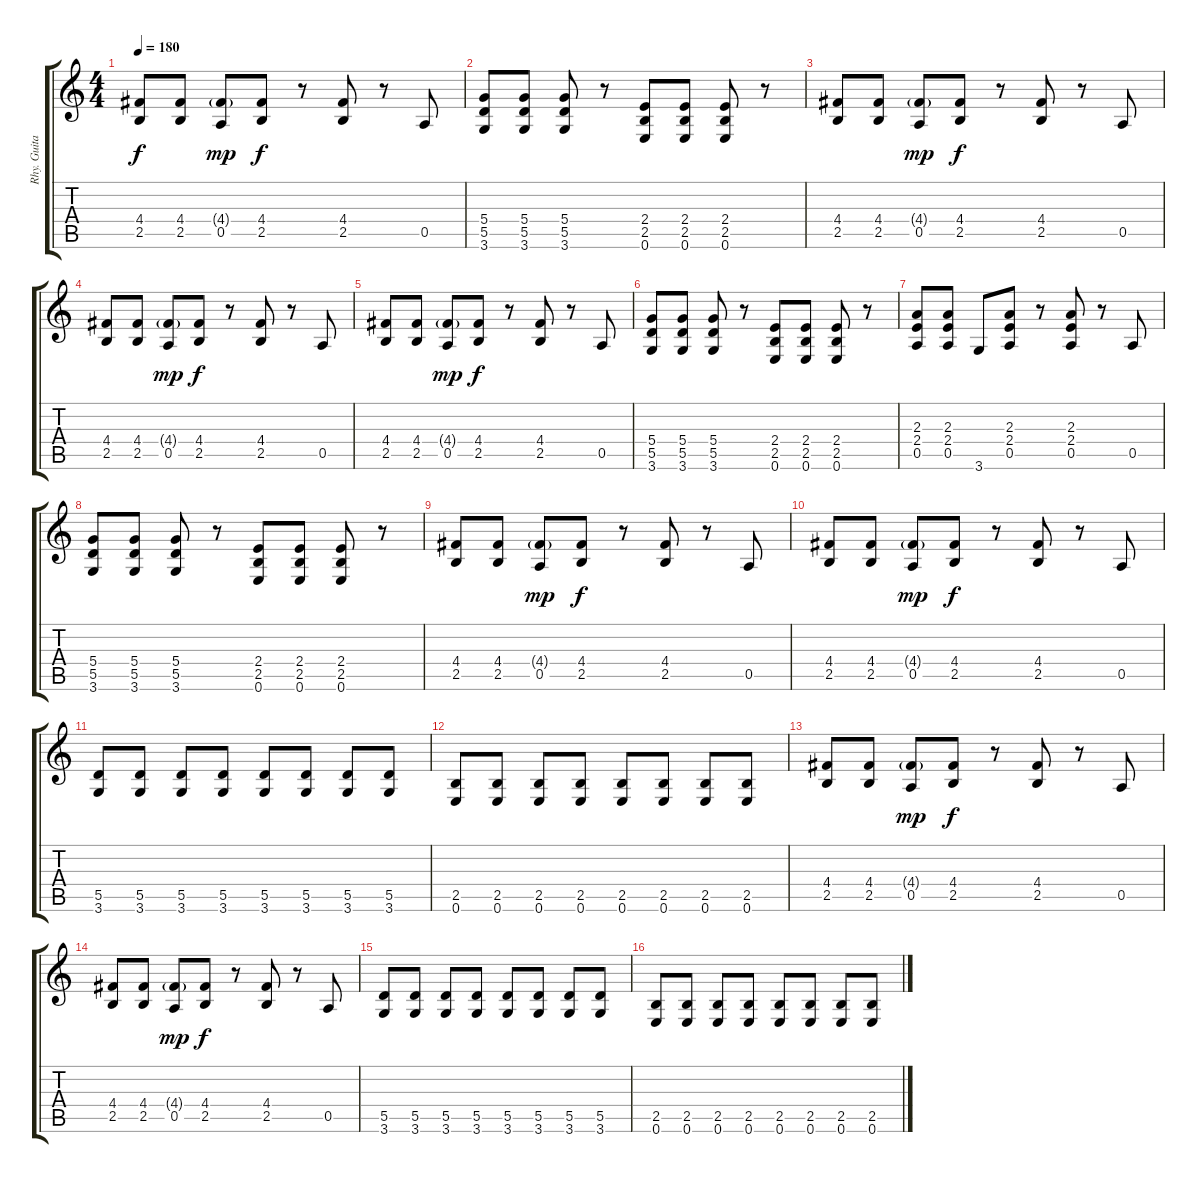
\track ("Rhy. Guitar 1" "Rhy. Guita") {instrument overdrivenguitar}
\staff {score tabs}
\tuning (E4 B3 G3 D3 A2 E2) {hide}
\ts (4 4)
\tempo 180
\clef g2
\ks c
(4.4 2.5).8{dy f} (4.4 2.5).8 (4.4{g} 0.5).8{dy mp} (4.4 2.5).8{dy f} r.8 (4.4 2.5).8 r.8 0.5.8 |
(5.4 5.5 3.6).8 (5.4 5.5 3.6).8 (5.4 5.5 3.6).8 r.8 (2.4 2.5 0.6).8 (2.4 2.5 0.6).8 (2.4 2.5 0.6).8 r.8 |
(4.4 2.5).8 (4.4 2.5).8 (4.4{g} 0.5).8{dy mp} (4.4 2.5).8{dy f} r.8 (4.4 2.5).8 r.8 0.5.8 |
(4.4 2.5).8 (4.4 2.5).8 (4.4{g} 0.5).8{dy mp} (4.4 2.5).8{dy f} r.8 (4.4 2.5).8 r.8 0.5.8 |
(4.4 2.5).8 (4.4 2.5).8 (4.4{g} 0.5).8{dy mp} (4.4 2.5).8{dy f} r.8 (4.4 2.5).8 r.8 0.5.8 |
(5.4 5.5 3.6).8 (5.4 5.5 3.6).8 (5.4 5.5 3.6).8 r.8 (2.4 2.5 0.6).8 (2.4 2.5 0.6).8 (2.4 2.5 0.6).8 r.8 |
(2.3 2.4 0.5).8 (2.3 2.4 0.5).8 3.6.8 (2.3 2.4 0.5).8 r.8 (2.3 2.4 0.5).8 r.8 0.5.8 |
(5.4 5.5 3.6).8 (5.4 5.5 3.6).8 (5.4 5.5 3.6).8 r.8 (2.4 2.5 0.6).8 (2.4 2.5 0.6).8 (2.4 2.5 0.6).8 r.8 |
(4.4 2.5).8 (4.4 2.5).8 (4.4{g} 0.5).8{dy mp} (4.4 2.5).8{dy f} r.8 (4.4 2.5).8 r.8 0.5.8 |
(4.4 2.5).8 (4.4 2.5).8 (4.4{g} 0.5).8{dy mp} (4.4 2.5).8{dy f} r.8 (4.4 2.5).8 r.8 0.5.8 |
(5.5 3.6).8 (5.5 3.6).8 (5.5 3.6).8 (5.5 3.6).8 (5.5 3.6).8 (5.5 3.6).8 (5.5 3.6).8 (5.5 3.6).8 |
(2.5 0.6).8 (2.5 0.6).8 (2.5 0.6).8 (2.5 0.6).8 (2.5 0.6).8 (2.5 0.6).8 (2.5 0.6).8 (2.5 0.6).8 |
(4.4 2.5).8 (4.4 2.5).8 (4.4{g} 0.5).8{dy mp} (4.4 2.5).8{dy f} r.8 (4.4 2.5).8 r.8 0.5.8 |
(4.4 2.5).8 (4.4 2.5).8 (4.4{g} 0.5).8{dy mp} (4.4 2.5).8{dy f} r.8 (4.4 2.5).8 r.8 0.5.8 |
(5.5 3.6).8 (5.5 3.6).8 (5.5 3.6).8 (5.5 3.6).8 (5.5 3.6).8 (5.5 3.6).8 (5.5 3.6).8 (5.5 3.6).8 |
(2.5 0.6).8 (2.5 0.6).8 (2.5 0.6).8 (2.5 0.6).8 (2.5 0.6).8 (2.5 0.6).8 (2.5 0.6).8 (2.5 0.6).8
